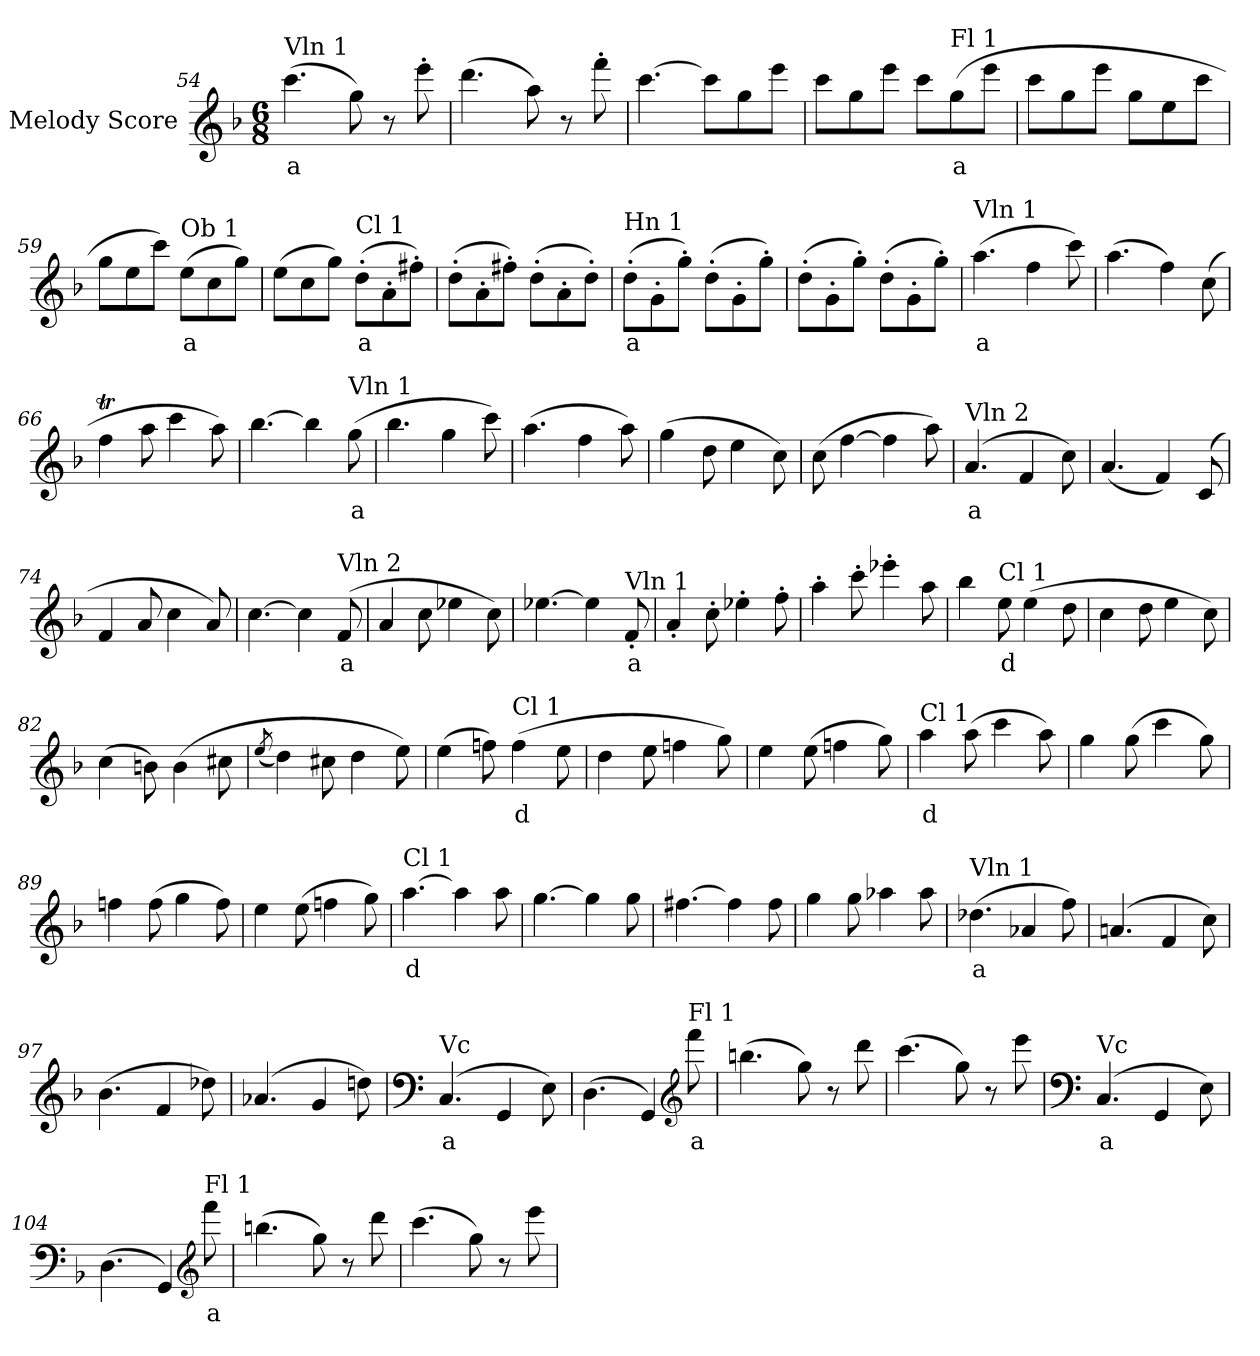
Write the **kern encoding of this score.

**kern	**text
*part1	*part1
*staff1	*staff1
*I"Melody Score	*
*clefG2	*
*k[b-]	*
*M6/8	*
=54	=54
!LO:TX:a:t=Vln 1	!
!	!LO:LY:b:color=#FF0000
(4.ccc\	a
8gg\)	.
8r	.
8eee'\	.
=55	=55
(4.ddd\	.
8aa\)	.
8r	.
8fff'\	.
=56	=56
[4.ccc\	.
8ccc\L]	.
8gg\	.
8eee\J	.
=57	=57
8ccc\L	.
8gg\	.
8eee\J	.
8ccc\L	.
!LO:TX:a:t=Fl 1	!
!	!LO:LY:b:color=#FF0000
(8gg\	a
8eee\J	.
=58	=58
8ccc\L	.
8gg\	.
8eee\J	.
8gg\L	.
8ee\	.
8ccc\J	.
=59	=59
8gg\L	.
8ee\	.
8ccc\J)	.
!LO:TX:a:t=Ob 1	!
!	!LO:LY:b:color=#FF0000
(8ee\L	a
8cc\	.
8gg\J)	.
=60	=60
(8ee\L	.
8cc\	.
8gg\J)	.
!LO:TX:a:t=Cl 1	!
!	!LO:LY:b:color=#FF0000
(8dd'\L	a
8a'\	.
8ff#'\J)	.
=61	=61
(8dd'\L	.
8a'\	.
8ff#'\J)	.
(8dd'\L	.
8a'\	.
8dd'\J)	.
=62	=62
!LO:TX:a:t=Hn 1	!
!	!LO:LY:b:color=#FF0000
(8dd'\L	a
8g'\	.
8gg'\J)	.
(8dd'\L	.
8g'\	.
8gg'\J)	.
=63	=63
(8dd'\L	.
8g'\	.
8gg'\J)	.
(8dd'\L	.
8g'\	.
8gg'\J)	.
=64	=64
!LO:TX:a:t=Vln 1	!
!	!LO:LY:b:color=#FF0000
(4.aa\	a
4ff\	.
8ccc\)	.
=65	=65
(4.aa\	.
4ff\)	.
(8cc\	.
=66	=66
4ffT\	.
8aa\	.
4ccc\	.
8aa\)	.
=67	=67
[4.bb-\	.
4bb-\]	.
!LO:TX:a:t=Vln 1	!
!	!LO:LY:b:color=#FF0000
(8gg\	a
=68	=68
4.bb-\	.
4gg\	.
8ccc\)	.
=69	=69
(4.aa\	.
4ff\	.
8aa\)	.
=70	=70
(4gg\	.
8dd\	.
4ee\	.
8cc\)	.
=71	=71
(8cc\	.
[4ff\	.
4ff\]	.
8aa\)	.
=72	=72
!LO:TX:a:t=Vln 2	!
!	!LO:LY:b:color=#FF0000
(4.a/	a
4f/	.
8cc\)	.
=73	=73
(4.a/	.
4f/)	.
(8c/	.
=74	=74
4f/	.
8a/	.
4cc\	.
8a/)	.
=75	=75
[4.cc\	.
4cc\]	.
!LO:TX:a:t=Vln 2	!
!	!LO:LY:b:color=#FF0000
(8f/	a
=76	=76
4a/	.
8cc\	.
4ee-X\	.
8cc\)	.
=77	=77
[4.ee-X\	.
4ee-\]	.
!LO:TX:a:t=Vln 1	!
!	!LO:LY:b:color=#FF0000
8f'/	a
=78	=78
4a'/	.
8cc'\	.
4ee-X'\	.
8ff'\	.
=79	=79
4aa'\	.
8ccc'\	.
4eee-X'\	.
8aa\	.
=80	=80
4bb-\	.
!LO:TX:a:t=Cl 1	!
!	!LO:LY:b:color=#FF0000
8ee\	d
(4ee\	.
8dd\	.
=81	=81
4cc\	.
8dd\	.
4ee\	.
8cc\)	.
=82	=82
(4cc\	.
8b\)	.
(4b\	.
8cc#X\	.
=83	=83
(8qee/	.
4dd\)	.
8cc#X\	.
4dd\	.
8ee\)	.
=84	=84
(4ee\	.
8ffn\)	.
!LO:TX:a:t=Cl 1	!
!	!LO:LY:b:color=#FF0000
(4ff\	d
8ee\	.
=85	=85
4dd\	.
8ee\	.
4ffn\	.
8gg\)	.
=86	=86
4ee\	.
(8ee\	.
4ffn\	.
8gg\)	.
=87	=87
!LO:TX:a:t=Cl 1	!
!	!LO:LY:b:color=#FF0000
4aa\	d
(8aa\	.
4ccc\	.
8aa\)	.
=88	=88
4gg\	.
(8gg\	.
4ccc\	.
8gg\)	.
=89	=89
4ffn\	.
(8ff\	.
4gg\	.
8ff\)	.
=90	=90
4ee\	.
(8ee\	.
4ffn\	.
8gg\)	.
=91	=91
!LO:TX:a:t=Cl 1	!
!	!LO:LY:b:color=#FF0000
[4.aa\	d
4aa\]	.
8aa\	.
=92	=92
[4.gg\	.
4gg\]	.
8gg\	.
=93	=93
[4.ff#\	.
4ff#\]	.
8ff#\	.
=94	=94
4gg\	.
8gg\	.
4aa-X\	.
8aa-\	.
=95	=95
!LO:TX:a:t=Vln 1	!
!	!LO:LY:b:color=#FF0000
(4.dd-X\	a
4a-X/	.
8ff\)	.
=96	=96
(4.an/	.
4f/	.
8cc\)	.
=97	=97
(4.b-\	.
4f/	.
8dd-X\)	.
=98	=98
(4.a-X/	.
4g/	.
8ddn\)	.
=99	=99
*clefF4	*
!LO:TX:a:t=Vc	!
!	!LO:LY:b:color=#FF0000
(4.C/	a
4GG/	.
8E\)	.
=100	=100
(4.D\	.
4GG/)	.
*clefG2	*
!LO:TX:a:t=Fl 1	!
!	!LO:LY:b:color=#FF0000
8fff\	a
=101	=101
(4.bbn\	.
8gg\)	.
8r	.
8ddd\	.
=102	=102
(4.ccc\	.
8gg\)	.
8r	.
8eee\	.
=103	=103
*clefF4	*
!LO:TX:a:t=Vc	!
!	!LO:LY:b:color=#FF0000
(4.C/	a
4GG/	.
8E\)	.
=104	=104
(4.D\	.
4GG/)	.
*clefG2	*
!LO:TX:a:t=Fl 1	!
!	!LO:LY:b:color=#FF0000
8fff\	a
=105	=105
(4.bbn\	.
8gg\)	.
8r	.
8ddd\	.
=106	=106
(4.ccc\	.
8gg\)	.
8r	.
8eee\	.
=	=
*-	*-
